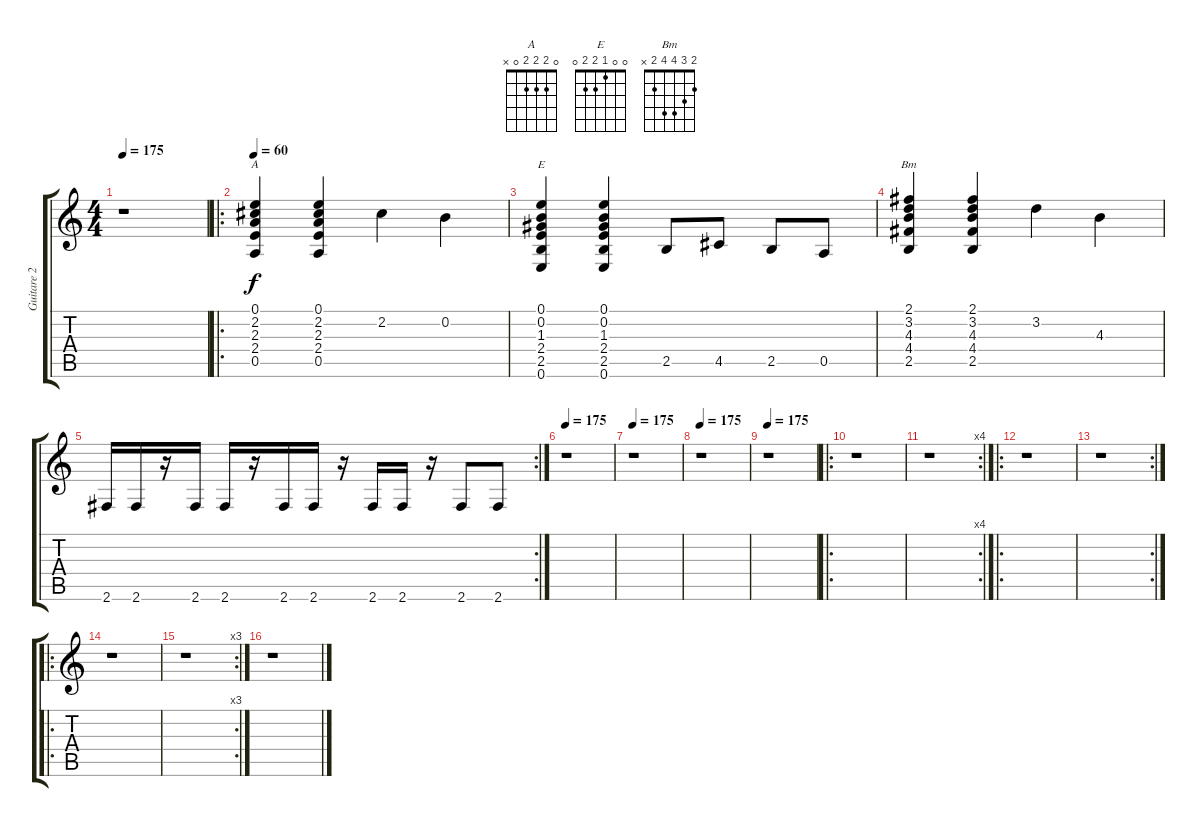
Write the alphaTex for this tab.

\track ("Guitare 2" "Guitare 2") {instrument overdrivenguitar}
\staff {score tabs}
\tuning (E4 B3 G3 D3 A2 E2) {hide}
\chord ("A" 0 2 2 2 0 x)
\chord ("E" 0 0 1 2 2 0)
\chord ("Bm" 2 3 4 4 2 x)
\ts (4 4)
\tempo 175
\clef g2
\ks c
r.1{dy f} |
\ro
\tempo 60
(0.1 2.2 2.3 2.4 0.5).4{ch "A"} (0.1 2.2 2.3 2.4 0.5).4 2.2.4 0.2.4 |
(0.1 0.2 1.3 2.4 2.5 0.6).4{ch "E"} (0.1 0.2 1.3 2.4 2.5 0.6).4 2.5.8 4.5.8 2.5.8 0.5.8 |
(2.1 3.2 4.3 4.4 2.5).4{ch "Bm"} (2.1 3.2 4.3 4.4 2.5).4 3.2.4 4.3.4 |
\rc 2
2.6.16 2.6.16 r.16 2.6.16 2.6.16 r.16 2.6.16 2.6.16 r.16 2.6.16 2.6.16 r.16 2.6.8 2.6.8 |
\tempo 175
r.1 |
\tempo 175
r.1 |
\tempo 175
r.1 |
\tempo 175
r.1 |
\ro
r.1 |
\rc 4
r.1 |
\ro
r.1 |
\rc 2
r.1 |
\ro
r.1 |
\rc 3
r.1 |
r.1
